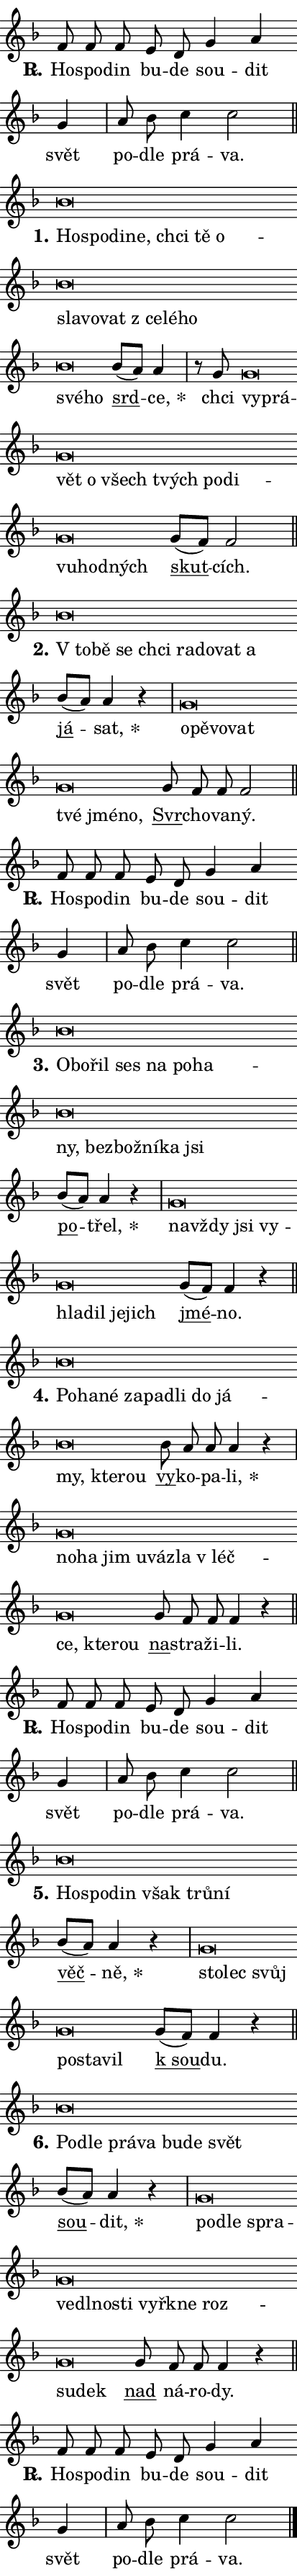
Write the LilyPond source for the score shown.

\version "2.22.1"
\header { tagline = "" }
\paper {
  indent = 0\cm
  top-margin = 0\cm
  right-margin = 0\cm
  bottom-margin = 0\cm
  left-margin = 0\cm
  paper-width = 7\cm
  page-breaking = #ly:one-page-breaking
  system-system-spacing.basic-distance = #11
  score-system-spacing.basic-distance = #11.3
  ragged-last = ##f
}


%% Author: Thomas Morley
%% https://lists.gnu.org/archive/html/lilypond-user/2020-05/msg00002.html
#(define (line-position grob)
"Returns position of @var[grob} in current system:
   @code{'start}, if at first time-step
   @code{'end}, if at last time-step
   @code{'middle} otherwise
"
  (let* ((col (ly:item-get-column grob))
         (ln (ly:grob-object col 'left-neighbor))
         (rn (ly:grob-object col 'right-neighbor))
         (col-to-check-left (if (ly:grob? ln) ln col))
         (col-to-check-right (if (ly:grob? rn) rn col))
         (break-dir-left
           (and
             (ly:grob-property col-to-check-left 'non-musical #f)
             (ly:item-break-dir col-to-check-left)))
         (break-dir-right
           (and
             (ly:grob-property col-to-check-right 'non-musical #f)
             (ly:item-break-dir col-to-check-right))))
        (cond ((eqv? 1 break-dir-left) 'start)
              ((eqv? -1 break-dir-right) 'end)
              (else 'middle))))

#(define (tranparent-at-line-position vctor)
  (lambda (grob)
  "Relying on @code{line-position} select the relevant enry from @var{vctor}.
Used to determine transparency,"
    (case (line-position grob)
      ((end) (not (vector-ref vctor 0)))
      ((middle) (not (vector-ref vctor 1)))
      ((start) (not (vector-ref vctor 2))))))

noteHeadBreakVisibility =
#(define-music-function (break-visibility)(vector?)
"Makes @code{NoteHead}s transparent relying on @var{break-visibility}"
#{
  \override NoteHead.transparent =
    #(tranparent-at-line-position break-visibility)
#})

#(define delete-ledgers-for-transparent-note-heads
  (lambda (grob)
    "Reads whether a @code{NoteHead} is transparent.
If so this @code{NoteHead} is removed from @code{'note-heads} from
@var{grob}, which is supposed to be @code{LedgerLineSpanner}.
As a result ledgers are not printed for this @code{NoteHead}"
    (let* ((nhds-array (ly:grob-object grob 'note-heads))
           (nhds-list
             (if (ly:grob-array? nhds-array)
                 (ly:grob-array->list nhds-array)
                 '()))
           ;; Relies on the transparent-property being done before
           ;; Staff.LedgerLineSpanner.after-line-breaking is executed.
           ;; This is fragile ...
           (to-keep
             (remove
               (lambda (nhd)
                 (ly:grob-property nhd 'transparent #f))
               nhds-list)))
      ;; TODO find a better method to iterate over grob-arrays, similiar
      ;; to filter/remove etc for lists
      ;; For now rebuilt from scratch
      (set! (ly:grob-object grob 'note-heads)  '())
      (for-each
        (lambda (nhd)
          (ly:pointer-group-interface::add-grob grob 'note-heads nhd))
        to-keep))))

hideNotes = {
  \noteHeadBreakVisibility #begin-of-line-visible
}
unHideNotes = {
  \noteHeadBreakVisibility #all-visible
}

% work-around for resetting accidentals
% https://lilypond.org/doc/v2.23/Documentation/notation/displaying-rhythms#unmetered-music
cadenzaMeasure = {
  \cadenzaOff
  \partial 1024 s1024
  \cadenzaOn
}

#(define-markup-command (accent layout props text) (markup?)
  "Underline accented syllable"
  (interpret-markup layout props
    #{\markup \override #'(offset . 4.3) \underline { #text }#}))

responsum = \markup \concat {
  "R" \hspace #-1.05 \path #0.1 #'((moveto 0 0.07) (lineto 0.9 0.8)) \hspace #0.05 "."
}

\layout {
    \context {
        \Staff
        \remove "Time_signature_engraver"
        \override LedgerLineSpanner.after-line-breaking = #delete-ledgers-for-transparent-note-heads
    }
    \context {
        \Voice {
            \override NoteHead.output-attributes = #'((class . "notehead"))
            \override Hairpin.height = #0.55
        }
    }
    \context {
        \Lyrics {
            \override StanzaNumber.output-attributes = #'((class . "stanzanumber"))
            \override LyricSpace.minimum-distance = #0.9
            \override LyricText.font-name = #"TeX Gyre Schola"
            \override LyricText.font-size = 1
            \override StanzaNumber.font-name = #"TeX Gyre Schola Bold"
            \override StanzaNumber.font-size = 1
        }
    }
}

% magnetic-lyrics.ily
%
%   written by
%     Jean Abou Samra <jean@abou-samra.fr>
%     Werner Lemberg <wl@gnu.org>
%
%   adapted by
%     Jiri Hon <jiri.hon@gmail.com>
%
% Version 2022-Apr-15

% https://www.mail-archive.com/lilypond-user@gnu.org/msg149350.html

#(define (Left_hyphen_pointer_engraver context)
   "Collect syllable-hyphen-syllable occurrences in lyrics and store
them in properties.  This engraver only looks to the left.  For
example, if the lyrics input is @code{foo -- bar}, it does the
following.

@itemize @bullet
@item
Set the @code{text} property of the @code{LyricHyphen} grob between
@q{foo} and @q{bar} to @code{foo}.

@item
Set the @code{left-hyphen} property of the @code{LyricText} grob with
text @q{foo} to the @code{LyricHyphen} grob between @q{foo} and
@q{bar}.
@end itemize

Use this auxiliary engraver in combination with the
@code{lyric-@/text::@/apply-@/magnetic-@/offset!} hook."
   (let ((hyphen #f)
         (text #f))
     (make-engraver
      (acknowledgers
       ((lyric-syllable-interface engraver grob source-engraver)
        (set! text grob)))
      (end-acknowledgers
       ((lyric-hyphen-interface engraver grob source-engraver)
        ;(when (not (grob::has-interface grob 'lyric-space-interface))
          (set! hyphen grob)));)
      ((stop-translation-timestep engraver)
       (when (and text hyphen)
         (ly:grob-set-object! text 'left-hyphen hyphen))
       (set! text #f)
       (set! hyphen #f)))))

#(define (lyric-text::apply-magnetic-offset! grob)
   "If the space between two syllables is less than the value in
property @code{LyricText@/.details@/.squash-threshold}, move the right
syllable to the left so that it gets concatenated with the left
syllable.

Use this function as a hook for
@code{LyricText@/.after-@/line-@/breaking} if the
@code{Left_@/hyphen_@/pointer_@/engraver} is active."
   (let ((hyphen (ly:grob-object grob 'left-hyphen #f)))
     (when hyphen
       (let ((left-text (ly:spanner-bound hyphen LEFT)))
         (when (grob::has-interface left-text 'lyric-syllable-interface)
           (let* ((common (ly:grob-common-refpoint grob left-text X))
                  (this-x-ext (ly:grob-extent grob common X))
                  (left-x-ext
                   (begin
                     ;; Trigger magnetism for left-text.
                     (ly:grob-property left-text 'after-line-breaking)
                     (ly:grob-extent left-text common X)))
                  ;; `delta` is the gap width between two syllables.
                  (delta (- (interval-start this-x-ext)
                            (interval-end left-x-ext)))
                  (details (ly:grob-property grob 'details))
                  (threshold (assoc-get 'squash-threshold details 0.2)))
             (when (< delta threshold)
               (let* (;; We have to manipulate the input text so that
                      ;; ligatures crossing syllable boundaries are not
                      ;; disabled.  For languages based on the Latin
                      ;; script this is essentially a beautification.
                      ;; However, for non-Western scripts it can be a
                      ;; necessity.
                      (lt (ly:grob-property left-text 'text))
                      (rt (ly:grob-property grob 'text))
                      (is-space (grob::has-interface hyphen 'lyric-space-interface))
                      (space (if is-space " " ""))
                      (space-markup (grob-interpret-markup grob " "))
                      (space-size (interval-length (ly:stencil-extent space-markup X)))
                      (extra-delta (if is-space space-size 0))
                      ;; Append new syllable.
                      (ltrt-space (if (and (string? lt) (string? rt))
                                (string-append lt space rt)
                                (make-concat-markup (list lt space rt))))
                      ;; Right-align `ltrt` to the right side.
                      (ltrt-space-markup (grob-interpret-markup
                               grob
                               (make-translate-markup
                                (cons (interval-length this-x-ext) 0)
                                (make-right-align-markup ltrt-space)))))
                 (begin
                   ;; Don't print `left-text`.
                   (ly:grob-set-property! left-text 'stencil #f)
                   ;; Set text and stencil (which holds all collected
                   ;; syllables so far) and shift it to the left.
                   (ly:grob-set-property! grob 'text ltrt-space)
                   (ly:grob-set-property! grob 'stencil ltrt-space-markup)
                   (ly:grob-translate-axis! grob (- (- delta extra-delta)) X))))))))))


#(define (lyric-hyphen::displace-bounds-first grob)
   ;; Make very sure this callback isn't triggered too early.
   (let ((left (ly:spanner-bound grob LEFT))
         (right (ly:spanner-bound grob RIGHT)))
     (ly:grob-property left 'after-line-breaking)
     (ly:grob-property right 'after-line-breaking)
     (ly:lyric-hyphen::print grob)))

squashThreshold = #0.4

\layout {
  \context {
    \Lyrics
    \consists #Left_hyphen_pointer_engraver
    \override LyricText.after-line-breaking =
      #lyric-text::apply-magnetic-offset!
    \override LyricHyphen.stencil = #lyric-hyphen::displace-bounds-first
    \override LyricText.details.squash-threshold = \squashThreshold
    \override LyricHyphen.minimum-distance = 0
    \override LyricHyphen.minimum-length = \squashThreshold
  }
}

squash = \override LyricText.details.squash-threshold = 9999
unSquash = \override LyricText.details.squash-threshold = \squashThreshold

left = \override LyricText.self-alignment-X = #LEFT
unLeft = \revert LyricText.self-alignment-X

starOffset = #(lambda (grob) 
                (let ((x_offset (ly:self-alignment-interface::aligned-on-x-parent grob)))
                  (if (= x_offset 0) 0 (+ x_offset 1.2))))

star = #(define-music-function (syllable)(string?)
"Append star separator at the end of a syllable"
#{
  \once \override LyricText.X-offset = #starOffset
  \lyricmode { \markup {
    #syllable
    \override #'((font-name . "TeX Gyre Schola Bold")) \hspace #0.2 \lower #0.65 \larger "*"
  } }
#})

starAccent = #(define-music-function (syllable)(string?)
"Append star separator at the end of a syllable and make accent"
#{
  \once \override LyricText.X-offset = #starOffset
  \lyricmode { \markup {
    \accent #syllable
    \override #'((font-name . "TeX Gyre Schola Bold")) \hspace #0.2 \lower #0.65 \larger "*"
  } }
#})

breath = #(define-music-function (syllable)(string?)
"Append breathing indicator at the end of a syllable"
#{
  \lyricmode { \markup { #syllable "+" } }
#})

optionalBreath = #(define-music-function (syllable)(string?)
"Append optional breathing indicator at the end of a syllable"
#{
  \lyricmode { \markup { #syllable "(+)" } }
#})


\score {
    <<
        \new Voice = "melody" { \cadenzaOn \key f \major \relative { f'8 f f e d \bar "" g4 a \bar "" g \cadenzaMeasure \bar "|" a8 bes c4 c2 \cadenzaMeasure \bar "||" \break } }
        \new Lyrics \lyricsto "melody" { \lyricmode { \set stanza = \responsum
Ho -- spo -- din bu -- de sou -- dit svět po -- dle prá -- va. } }
    >>
    \layout {}
}

\score {
    <<
        \new Voice = "melody" { \cadenzaOn \key f \major \relative { bes'\breve*1/16 \hideNotes \breve*1/16 \bar "" \breve*1/16 \bar "" \breve*1/16 \bar "" \breve*1/16 \bar "" \breve*1/16 \bar "" \breve*1/16 \bar "" \breve*1/16 \bar "" \breve*1/16 \bar "" \breve*1/16 \bar "" \breve*1/16 \bar "" \breve*1/16 \bar "" \breve*1/16 \bar "" \breve*1/16 \breve*1/16 \bar "" \unHideNotes \bar "" bes8[( a)] a4 \cadenzaMeasure \bar "|" r8 g8 g\breve*1/16 \hideNotes \breve*1/16 \bar "" \breve*1/16 \bar "" \breve*1/16 \bar "" \breve*1/16 \bar "" \breve*1/16 \bar "" \breve*1/16 \bar "" \breve*1/16 \bar "" \breve*1/16 \bar "" \breve*1/16 \breve*1/16 \bar "" \unHideNotes \bar "" g8[( f)] f2 \cadenzaMeasure \bar "||" \break } }
        \new Lyrics \lyricsto "melody" { \lyricmode { \set stanza = "1."
\left Ho -- \squash spo -- di -- ne, chci tě o -- sla -- vo -- vat "z ce" -- lé -- ho své -- ho \unLeft \unSquash \markup \accent srd -- \star ce, chci \left vy -- \squash prá -- vět o všech tvých po -- di -- vu -- hod -- ných \unLeft \unSquash \markup \accent skut -- cích. } }
    >>
    \layout {}
}

\score {
    <<
        \new Voice = "melody" { \cadenzaOn \key f \major \relative { bes'\breve*1/16 \hideNotes \breve*1/16 \bar "" \breve*1/16 \bar "" \breve*1/16 \bar "" \breve*1/16 \bar "" \breve*1/16 \bar "" \breve*1/16 \breve*1/16 \bar "" \unHideNotes \bar "" bes8[( a)] a4 r \cadenzaMeasure \bar "|" g\breve*1/16 \hideNotes \breve*1/16 \bar "" \breve*1/16 \bar "" \breve*1/16 \bar "" \breve*1/16 \bar "" \breve*1/16 \breve*1/16 \bar "" \unHideNotes \bar "" g8 f f f2 \cadenzaMeasure \bar "||" \break } }
        \new Lyrics \lyricsto "melody" { \lyricmode { \set stanza = "2."
\left "V to" -- \squash bě se chci ra -- do -- vat a \unLeft \unSquash \markup \accent já -- \star sat, \left o -- \squash pě -- vo -- vat tvé jmé -- no, \unLeft \unSquash \markup \accent Svr -- cho -- va -- ný. } }
    >>
    \layout {}
}

\score {
    <<
        \new Voice = "melody" { \cadenzaOn \key f \major \relative { f'8 f f e d \bar "" g4 a \bar "" g \cadenzaMeasure \bar "|" a8 bes c4 c2 \cadenzaMeasure \bar "||" \break } }
        \new Lyrics \lyricsto "melody" { \lyricmode { \set stanza = \responsum
Ho -- spo -- din bu -- de sou -- dit svět po -- dle prá -- va. } }
    >>
    \layout {}
}

\score {
    <<
        \new Voice = "melody" { \cadenzaOn \key f \major \relative { bes'\breve*1/16 \hideNotes \breve*1/16 \bar "" \breve*1/16 \bar "" \breve*1/16 \bar "" \breve*1/16 \bar "" \breve*1/16 \bar "" \breve*1/16 \bar "" \breve*1/16 \bar "" \breve*1/16 \bar "" \breve*1/16 \bar "" \breve*1/16 \bar "" \breve*1/16 \breve*1/16 \bar "" \unHideNotes \bar "" bes8[( a)] a4 r \cadenzaMeasure \bar "|" g\breve*1/16 \hideNotes \breve*1/16 \bar "" \breve*1/16 \bar "" \breve*1/16 \bar "" \breve*1/16 \bar "" \breve*1/16 \bar "" \breve*1/16 \breve*1/16 \bar "" \unHideNotes \bar "" g8[( f)] f4 r \cadenzaMeasure \bar "||" \break } }
        \new Lyrics \lyricsto "melody" { \lyricmode { \set stanza = "3."
\left O -- \squash bo -- řil ses na po -- ha -- ny, bez -- bož -- ní -- ka jsi \unLeft \unSquash \markup \accent po -- \star třel, \left na -- \squash vždy jsi vy -- hla -- dil je -- jich \unLeft \unSquash \markup \accent jmé -- no. } }
    >>
    \layout {}
}

\score {
    <<
        \new Voice = "melody" { \cadenzaOn \key f \major \relative { bes'\breve*1/16 \hideNotes \breve*1/16 \bar "" \breve*1/16 \bar "" \breve*1/16 \bar "" \breve*1/16 \bar "" \breve*1/16 \bar "" \breve*1/16 \bar "" \breve*1/16 \bar "" \breve*1/16 \bar "" \breve*1/16 \breve*1/16 \bar "" \unHideNotes \bar "" bes8 a a a4 r \cadenzaMeasure \bar "|" g\breve*1/16 \hideNotes \breve*1/16 \bar "" \breve*1/16 \bar "" \breve*1/16 \bar "" \breve*1/16 \bar "" \breve*1/16 \bar "" \breve*1/16 \bar "" \breve*1/16 \bar "" \breve*1/16 \breve*1/16 \bar "" \unHideNotes \bar "" g8 f f f4 r \cadenzaMeasure \bar "||" \break } }
        \new Lyrics \lyricsto "melody" { \lyricmode { \set stanza = "4."
\left Po -- \squash ha -- né za -- pa -- dli do já -- my, kte -- rou \unLeft \unSquash \markup \accent vy -- ko -- pa -- \star li, \left no -- \squash ha jim u -- váz -- la "v léč" -- ce, kte -- rou \unLeft \unSquash \markup \accent na -- stra -- ži -- li. } }
    >>
    \layout {}
}

\score {
    <<
        \new Voice = "melody" { \cadenzaOn \key f \major \relative { f'8 f f e d \bar "" g4 a \bar "" g \cadenzaMeasure \bar "|" a8 bes c4 c2 \cadenzaMeasure \bar "||" \break } }
        \new Lyrics \lyricsto "melody" { \lyricmode { \set stanza = \responsum
Ho -- spo -- din bu -- de sou -- dit svět po -- dle prá -- va. } }
    >>
    \layout {}
}

\score {
    <<
        \new Voice = "melody" { \cadenzaOn \key f \major \relative { bes'\breve*1/16 \hideNotes \breve*1/16 \bar "" \breve*1/16 \bar "" \breve*1/16 \bar "" \breve*1/16 \breve*1/16 \bar "" \unHideNotes \bar "" bes8[( a)] a4 r \cadenzaMeasure \bar "|" g\breve*1/16 \hideNotes \breve*1/16 \bar "" \breve*1/16 \bar "" \breve*1/16 \bar "" \breve*1/16 \breve*1/16 \bar "" \unHideNotes \bar "" g8[( f)] f4 r \cadenzaMeasure \bar "||" \break } }
        \new Lyrics \lyricsto "melody" { \lyricmode { \set stanza = "5."
\left Ho -- \squash spo -- din však trů -- ní \unLeft \unSquash \markup \accent věč -- \star ně, \left sto -- \squash lec svůj po -- sta -- vil \unLeft \unSquash \markup \accent "k sou" -- du. } }
    >>
    \layout {}
}

\score {
    <<
        \new Voice = "melody" { \cadenzaOn \key f \major \relative { bes'\breve*1/16 \hideNotes \breve*1/16 \bar "" \breve*1/16 \bar "" \breve*1/16 \bar "" \breve*1/16 \bar "" \breve*1/16 \breve*1/16 \bar "" \unHideNotes \bar "" bes8[( a)] a4 r \cadenzaMeasure \bar "|" g\breve*1/16 \hideNotes \breve*1/16 \bar "" \breve*1/16 \bar "" \breve*1/16 \bar "" \breve*1/16 \bar "" \breve*1/16 \bar "" \breve*1/16 \bar "" \breve*1/16 \bar "" \breve*1/16 \bar "" \breve*1/16 \bar "" \breve*1/16 \breve*1/16 \bar "" \unHideNotes \bar "" g8 f f f4 r \cadenzaMeasure \bar "||" \break } }
        \new Lyrics \lyricsto "melody" { \lyricmode { \set stanza = "6."
\left Po -- \squash dle prá -- va bu -- de svět \unLeft \unSquash \markup \accent sou -- \star dit, \left po -- \squash dle spra -- ve -- dl -- no -- sti vy -- řkne roz -- su -- dek \unLeft \unSquash \markup \accent nad ná -- ro -- dy. } }
    >>
    \layout {}
}

\score {
    <<
        \new Voice = "melody" { \cadenzaOn \key f \major \relative { f'8 f f e d \bar "" g4 a \bar "" g \cadenzaMeasure \bar "|" a8 bes c4 c2 \cadenzaMeasure \bar "||" \break } \bar "|." }
        \new Lyrics \lyricsto "melody" { \lyricmode { \set stanza = \responsum
Ho -- spo -- din bu -- de sou -- dit svět po -- dle prá -- va. } }
    >>
    \layout {}
}
